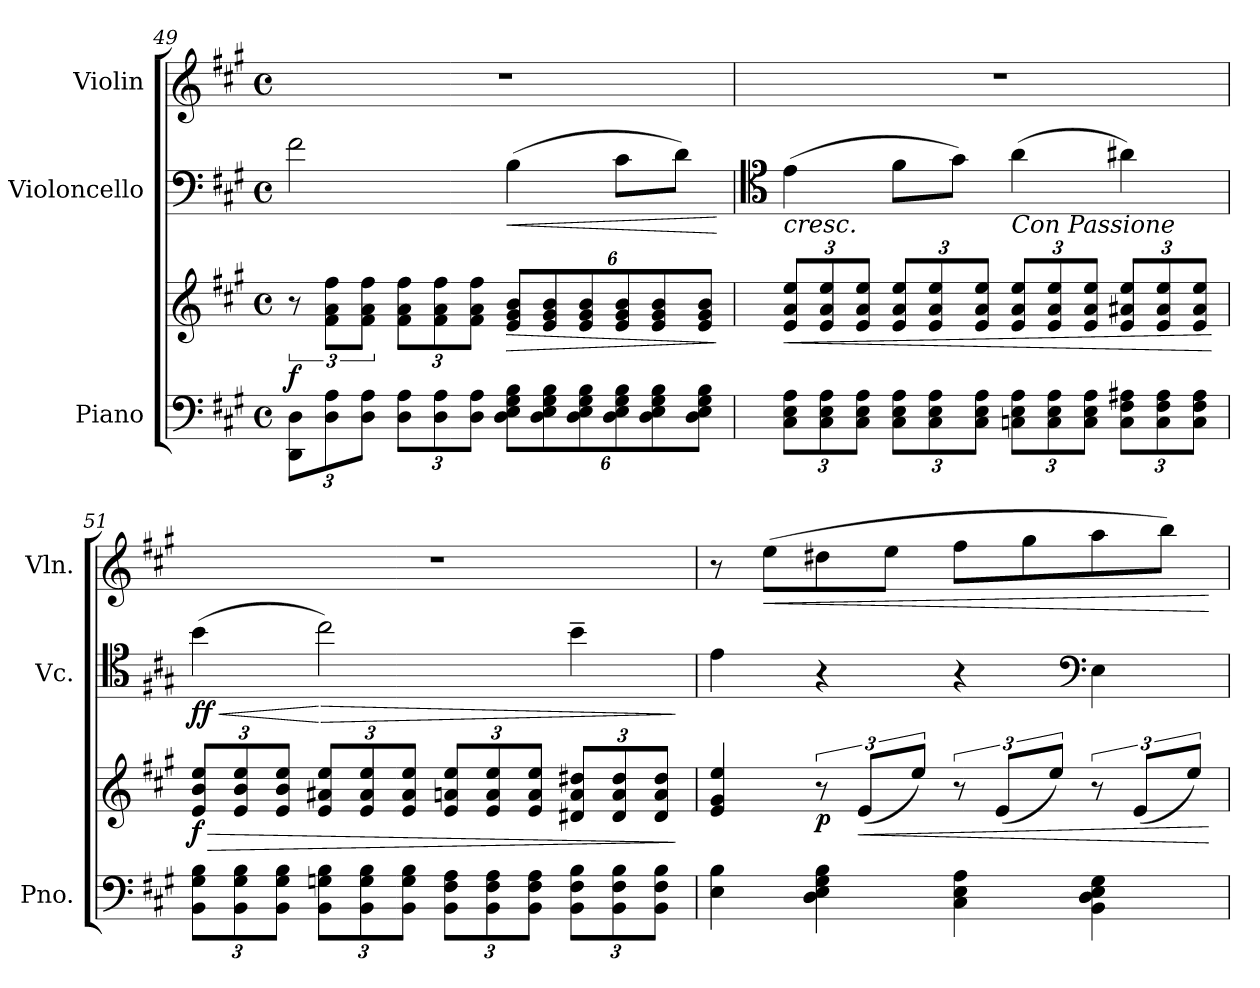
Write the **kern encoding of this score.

**kern	**kern	**dynam	**kern	**dynam	**kern	**dynam
*part3	*part3	*part3	*part2	*part2	*part1	*part1
*staff4	*staff3	*staff3/4	*staff2	*staff2	*staff1	*staff1
*I"Piano	*	*	*I"Violoncello	*	*I"Violin	*
*I'Pno.	*	*	*I'Vc.	*	*I'Vln.	*
!!LO:LB:g=z
*clefF4	*clefG2	*	*clefF4	*	*clefG2	*
*k[f#c#g#]	*k[f#c#g#]	*	*k[f#c#g#]	*	*k[f#c#g#]	*
*M4/4	*M4/4	*	*M4/4	*	*M4/4	*
*met(c)	*met(c)	*	*met(c)	*	*met(c)	*
*Xbrackettup	*	*	*	*	*	*
=49	=49	=49	=49	=49	=49	=49
!	!	!LO:DY:b	!	!	!	!
12DD\ 12D\L	12r	f	2f#\	.	1r	.
12D\ 12A\	12f#\ 12a\ 12ff#\L	.	.	.	.	.
12D\ 12A\J	12f#\ 12a\ 12ff#\J	.	.	.	.	.
*	*Xbrackettup	*	*	*	*	*
12D\ 12A\L	12f#\ 12a\ 12ff#\L	.	.	.	.	.
12D\ 12A\	12f#\ 12a\ 12ff#\	.	.	.	.	.
12D\ 12A\J	12f#\ 12a\ 12ff#\J	.	.	.	.	.
!	!	!LO:HP:b	!	!LO:HP:b	!	!
12D\ 12E\ 12G#\ 12B\L	12e/ 12g#/ 12b/L	>	(4B\	<	.	.
12D\ 12E\ 12G#\ 12B\	12e/ 12g#/ 12b/	.	.	.	.	.
12D\ 12E\ 12G#\ 12B\	12e/ 12g#/ 12b/	.	.	.	.	.
12D\ 12E\ 12G#\ 12B\	12e/ 12g#/ 12b/	.	8c#\L	.	.	.
12D\ 12E\ 12G#\ 12B\	12e/ 12g#/ 12b/	.	.	.	.	.
.	.	.	8d\J)	.	.	.
12D\ 12E\ 12G#\ 12B\J	12e/ 12g#/ 12b/J	.	.	.	.	.
.	.	]	.	[	.	.
=50	=50	=50	=50	=50	=50	=50
*	*	*	*clefC4	*	*	*
!	!	!	!LO:TX:b:i:t=cresc.	!	!	!
!	!	!LO:HP:b	!	!	!	!
12C#\ 12E\ 12A\L	12e/ 12a/ 12ee/L	<	(4e\	.	1r	.
12C#\ 12E\ 12A\	12e/ 12a/ 12ee/	.	.	.	.	.
12C#\ 12E\ 12A\J	12e/ 12a/ 12ee/J	.	.	.	.	.
12C#\ 12E\ 12A\L	12e/ 12a/ 12ee/L	.	8f#\L	.	.	.
12C#\ 12E\ 12A\	12e/ 12a/ 12ee/	.	.	.	.	.
.	.	.	8g#\J)	.	.	.
12C#\ 12E\ 12A\J	12e/ 12a/ 12ee/J	.	.	.	.	.
!	!	!	!LO:TX:b:i:t=Con Passione	!	!	!
12Cn\ 12E\ 12A\L	12e/ 12a/ 12ee/L	.	(4a\	.	.	.
12C\ 12E\ 12A\	12e/ 12a/ 12ee/	.	.	.	.	.
12C\ 12E\ 12A\J	12e/ 12a/ 12ee/J	.	.	.	.	.
12C\ 12F#\ 12A#X\L	12e/ 12a#X/ 12ee/L	.	4a#X\)	.	.	.
12C\ 12F#\ 12A#\	12e/ 12a#/ 12ee/	.	.	.	.	.
12C\ 12F#\ 12A#\J	12e/ 12a#/ 12ee/J	.	.	.	.	.
.	.	[	.	.	.	.
=51	=51	=51	=51	=51	=51	=51
!	!	!LO:HP:b	!	!LO:HP:b	!	!
!	!	!LO:DY:n=1:b	!	!LO:DY:n=1:b	!	!
12BB\ 12G#\ 12B\L	12e/ 12b/ 12ee/L	> f	(4b\	< ff	1r	.
12BB\ 12G#\ 12B\	12e/ 12b/ 12ee/	.	.	.	.	.
12BB\ 12G#\ 12B\J	12e/ 12b/ 12ee/J	.	.	.	.	.
!	!	!	!	!LO:HP:n=1:b	!	!
12BB\ 12Gn\ 12B\L	12e/ 12a#X/ 12ee/L	.	2cc#\)	[ >	.	.
12BB\ 12G\ 12B\	12e/ 12a#/ 12ee/	.	.	.	.	.
12BB\ 12G\ 12B\J	12e/ 12a#/ 12ee/J	.	.	.	.	.
12BB\ 12F#\ 12A\L	12e/ 12an/ 12ee/L	.	.	.	.	.
12BB\ 12F#\ 12A\	12e/ 12a/ 12ee/	.	.	.	.	.
12BB\ 12F#\ 12A\J	12e/ 12a/ 12ee/J	.	.	.	.	.
12BB\ 12F#\ 12B\L	12d#X/ 12a/ 12dd#X/L	.	4b~\	.	.	.
12BB\ 12F#\ 12B\	12d#/ 12a/ 12dd#/	.	.	.	.	.
12BB\ 12F#\ 12B\J	12d#/ 12a/ 12dd#/J	.	.	.	.	.
.	.	]	.	]	.	.
=52	=52	=52	=52	=52	=52	=52
4E\ 4B\	4e/ 4g#/ 4ee/	.	4e\	.	8r	.
!	!	!	!	!	!	!LO:HP:b
.	.	.	.	.	(8ee\L	<
*	*brackettup	*	*	*	*	*
!	!	!LO:DY:b	!	!	!	!
4D\ 4E\ 4G#\ 4B\	12r	p	4r	.	8dd#X\	.
!	!	!LO:HP:b	!	!	!	!
.	(12e/L	<	.	.	.	.
.	.	.	.	.	8ee\J	.
.	12ee/J)	.	.	.	.	.
4C#\ 4E\ 4A\	12r	.	4r	.	8ff#\L	.
.	(12e/L	.	.	.	.	.
.	.	.	.	.	8gg#\	.
.	12ee/J)	.	.	.	.	.
*	*	*	*clefF4	*	*	*
4BB\ 4D\ 4E\ 4G#\	12r	.	4E\	.	8aa\	.
.	(12e/L	.	.	.	.	.
.	.	.	.	.	8bb\J)	.
.	12ee/J)	.	.	.	.	.
.	.	[	.	.	.	[
=	=	=	=	=	=	=
*-	*-	*-	*-	*-	*-	*-
